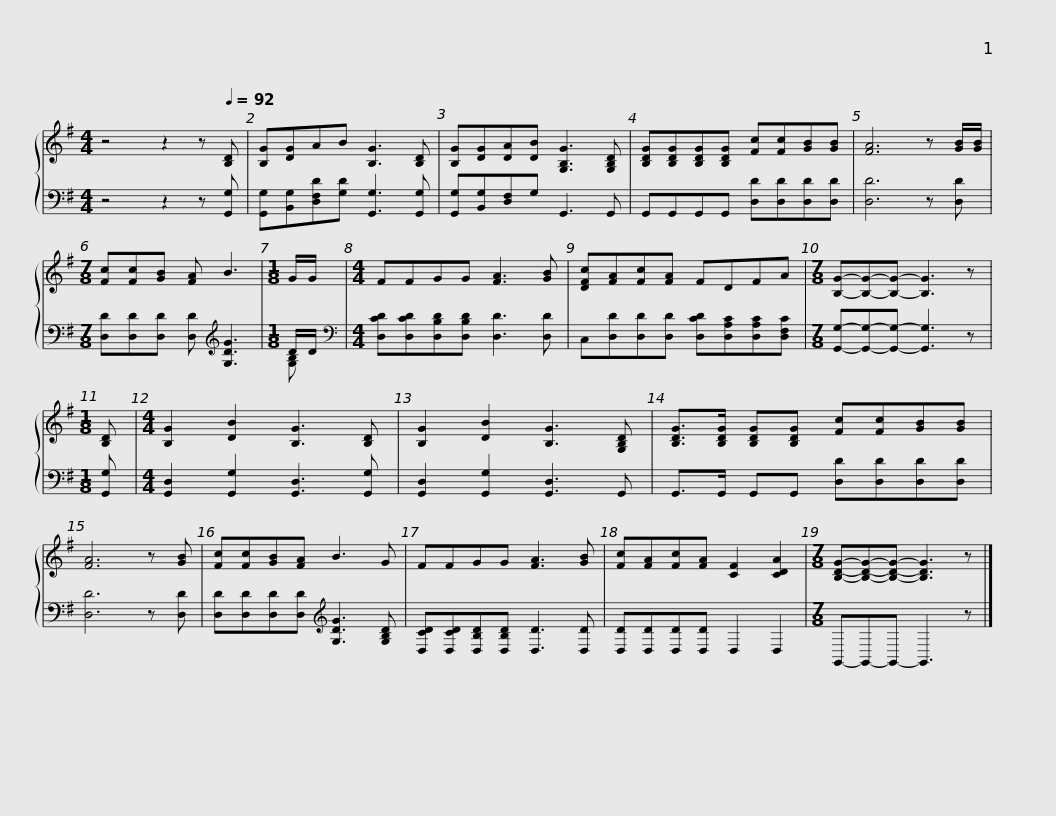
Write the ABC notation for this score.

X:1
%%score { 1 | ( 2 3 ) }
L:1/8
M:4/4
I:linebreak $
K:G
V:1 treble
V:2 bass
V:3 bass
V:1
 z4 z2 z[Q:1/4=92] [B,D] | [B,G][DG]AB [B,G]3 [B,D] | [B,G][DG][DA][DB] [G,B,G]3 [G,B,D] | [B,DG][B,DG][B,DG][B,DG] [Fc][Fc][GB][GB] | [FA]6 z [GB]/[GB]/ |$ %5
[M:7/8] [Fc][Fc][GB] [FA] B3 |[M:1/8] G/G/ |[M:4/4] FFGG [FA]3 [GB] | [DFc][FA][Fc][FA] FDFA |$[M:7/8] [B,G]-[B,G]-[B,G]- [B,G]3 z | %10
[M:1/8] [B,D] |[M:4/4] [B,G]2 [DB]2 [B,G]3 [B,D] | [B,G]2 [DB]2 [B,G]3 [G,B,D] | [B,DG]>[B,DG] [B,DG][B,DG] [Fc][Fc][GB][GB] | [FA]6 z [GB] |$ %15
 [Fc][Fc][GB][FA] B3 G | FFGG [FA]3 [GB] | [Fc][FA][Fc][FA] [CF]2 [CDA]2 |[M:7/8] [B,DG]-[B,DG]-[B,DG]- [B,DG]3 z |] %19
V:2
 z4 z2 z [G,,G,] | [G,,G,][B,,G,][D,F,D][G,D] [G,,G,]3 [G,,G,] | [G,,G,][B,,G,][D,F,]G, G,,3 G,, | G,,G,,G,,G,, [D,D][D,D][D,D][D,D] | [D,D]6 z [D,D] |$ %5
[M:7/8] [D,D][D,D][D,D] [D,D][K:treble] [G,DG]3 |[M:1/8] D/D/ |[M:4/4][K:bass] [D,CD][D,CD][D,B,D][D,B,D] [D,D]3 [D,D] | C,[D,D][D,D][D,D] [D,CD][D,A,C][D,A,C][D,F,C] |$[M:7/8] [G,,G,]-[G,,G,]-[G,,G,]- [G,,G,]3 z | %10
[M:1/8] [G,,G,] |[M:4/4] [G,,D,]2 [G,,G,]2 [G,,D,]3 [G,,G,] | [G,,D,]2 [G,,G,]2 [G,,D,]3 G,, | G,,>G,, G,,G,, [D,D][D,D][D,D][D,D] | [D,D]6 z [D,D] |$ %15
 [D,D][D,D][D,D][D,D][K:treble] [G,DG]3 [G,B,D] | [D,CD][D,CD][D,B,D][D,B,D] [D,D]3 [D,D] | [D,D][D,D][D,D][D,D] D,2 D,2 |[M:7/8] G,,-G,,-G,,- G,,3 z |] %19
V:3
 x8 | x8 | x8 | x8 | x8 |$ %5
[M:7/8] x4[K:treble] x3 |[M:1/8] [G,B,] |[M:4/4][K:bass] x8 | x8 |$[M:7/8] x7 | %10
[M:1/8] x |[M:4/4] x8 | x8 | x8 | x8 |$ %15
 x4[K:treble] x4 | x8 | x8 |[M:7/8] x7 |] %19
